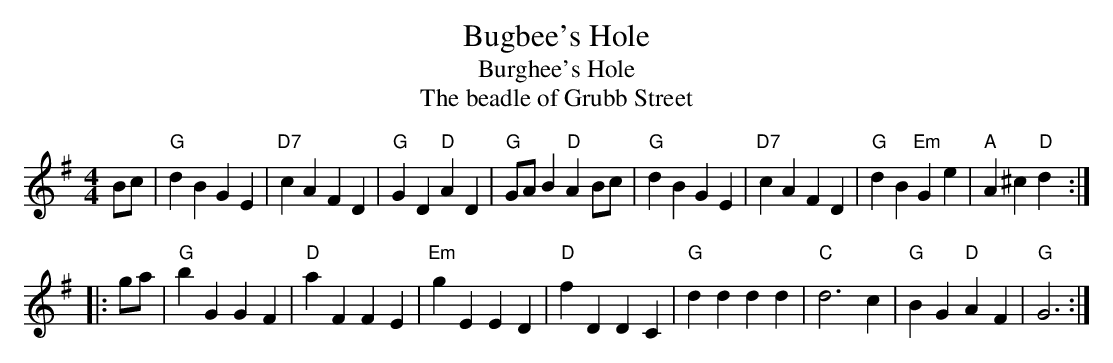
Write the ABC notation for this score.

X:1
T:Bugbee's Hole
T:Burghee's Hole
T:The beadle of Grubb Street
M:4/4
L:1/4
K:G
B/c/ | "G"d B G E  | "D7"c A F D  | "G"G D "D"A D  | "G"G/A/ B "D"A  B/c/ |\
 "G"d B G E  | "D7"c A F D  | "G"d B "Em"G e  | "A"A ^c "D"d  :|
|: g/a/ | "G"b G G F  | "D"a F F E  | "Em"g E E D  | "D"f D D C  |\
 "G"d d d d  | "C"d3 c  | "G"B G "D"A F  | "G"G3 :|
